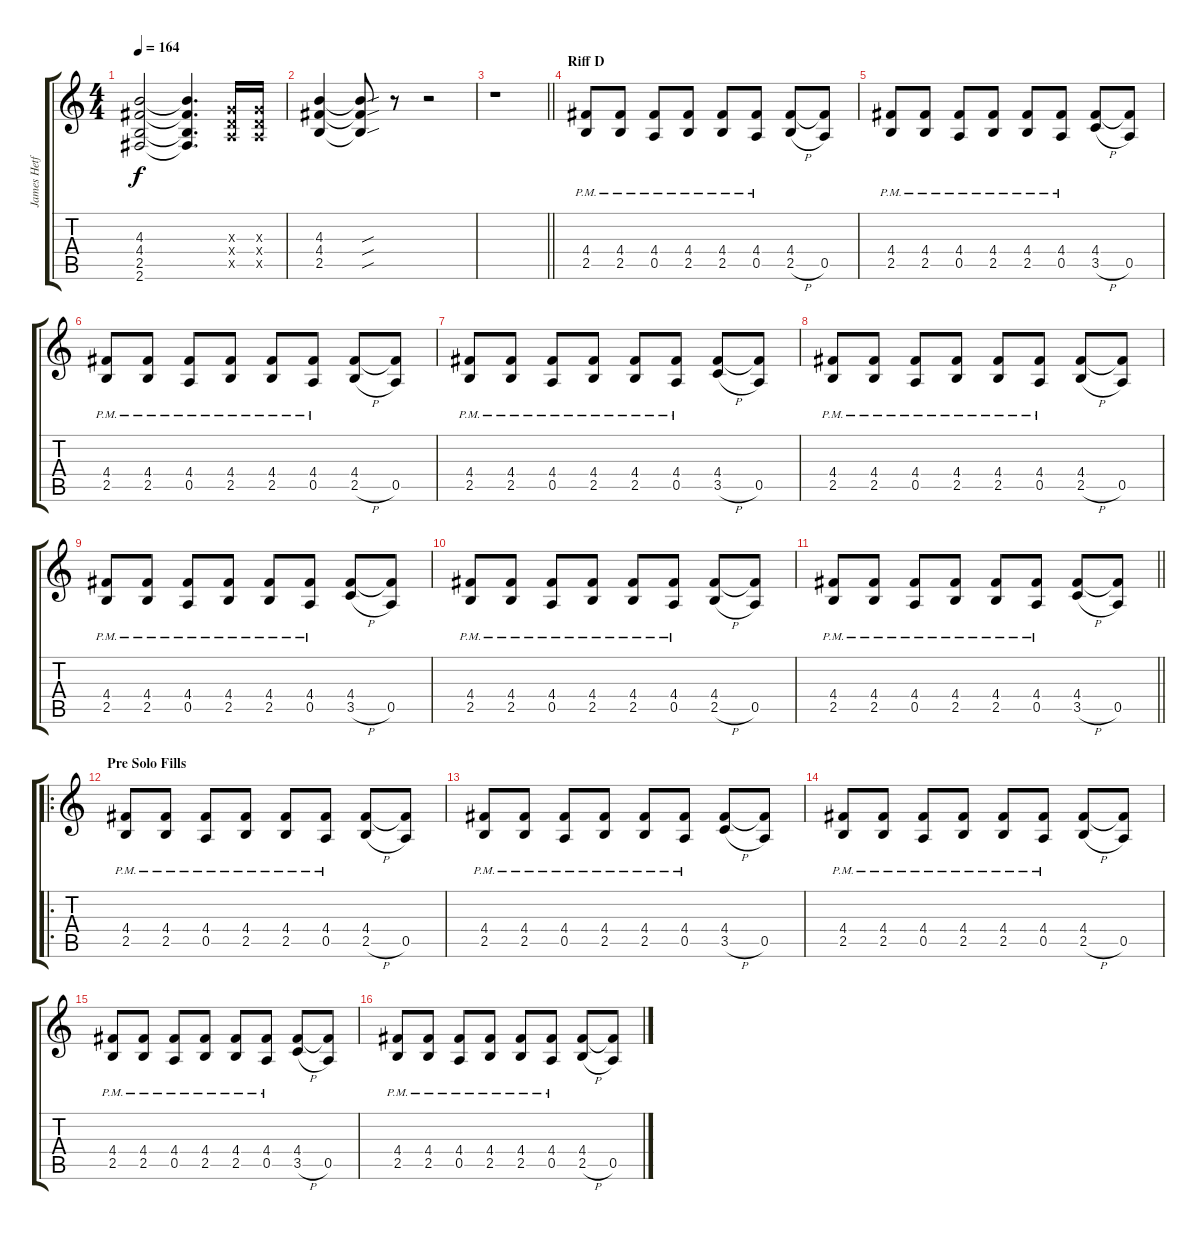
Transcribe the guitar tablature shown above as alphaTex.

\track ("James Hetfield" "James Hetf") {instrument distortionguitar}
\staff {score tabs}
\tuning (E4 B3 G3 D3 A2 E2) {hide}
\ts (4 4)
\tempo 164
\clef g2
\ks c
(4.3{t} 4.4{t} 2.5{t} 2.6{t}).2{dy f} (4.3{t} 4.4{t} 2.5{t} 2.6{t}).4{d} (0.3{x} 0.4{x} 0.5{x}).16 (0.3{x} 0.4{x} 0.5{x}).16 |
(4.3 4.4 2.5).4 (4.3{sou t} 4.4{sou t} 2.5{sou t}).8 r.8 r.2 |
\barLineRight lightlight
r.1 |
\section ("" "Riff D")
(4.4{pm} 2.5{pm}).8 (4.4{pm} 2.5{pm}).8 (4.4{pm} 0.5{pm}).8 (4.4{pm} 2.5{pm}).8 (4.4{pm} 2.5{pm}).8 (4.4{pm} 0.5{pm}).8 (4.4 2.5{h}).8 (4.4{t} 0.5).8 |
(4.4{pm} 2.5{pm}).8 (4.4{pm} 2.5{pm}).8 (4.4{pm} 0.5{pm}).8 (4.4{pm} 2.5{pm}).8 (4.4{pm} 2.5{pm}).8 (4.4{pm} 0.5{pm}).8 (4.4 3.5{h}).8 (4.4{t} 0.5).8 |
(4.4{pm} 2.5{pm}).8 (4.4{pm} 2.5{pm}).8 (4.4{pm} 0.5{pm}).8 (4.4{pm} 2.5{pm}).8 (4.4{pm} 2.5{pm}).8 (4.4{pm} 0.5{pm}).8 (4.4 2.5{h}).8 (4.4{t} 0.5).8 |
(4.4{pm} 2.5{pm}).8 (4.4{pm} 2.5{pm}).8 (4.4{pm} 0.5{pm}).8 (4.4{pm} 2.5{pm}).8 (4.4{pm} 2.5{pm}).8 (4.4{pm} 0.5{pm}).8 (4.4 3.5{h}).8 (4.4{t} 0.5).8 |
(4.4{pm} 2.5{pm}).8 (4.4{pm} 2.5{pm}).8 (4.4{pm} 0.5{pm}).8 (4.4{pm} 2.5{pm}).8 (4.4{pm} 2.5{pm}).8 (4.4{pm} 0.5{pm}).8 (4.4 2.5{h}).8 (4.4{t} 0.5).8 |
(4.4{pm} 2.5{pm}).8 (4.4{pm} 2.5{pm}).8 (4.4{pm} 0.5{pm}).8 (4.4{pm} 2.5{pm}).8 (4.4{pm} 2.5{pm}).8 (4.4{pm} 0.5{pm}).8 (4.4 3.5{h}).8 (4.4{t} 0.5).8 |
(4.4{pm} 2.5{pm}).8 (4.4{pm} 2.5{pm}).8 (4.4{pm} 0.5{pm}).8 (4.4{pm} 2.5{pm}).8 (4.4{pm} 2.5{pm}).8 (4.4{pm} 0.5{pm}).8 (4.4 2.5{h}).8 (4.4{t} 0.5).8 |
\barLineRight lightlight
(4.4{pm} 2.5{pm}).8 (4.4{pm} 2.5{pm}).8 (4.4{pm} 0.5{pm}).8 (4.4{pm} 2.5{pm}).8 (4.4{pm} 2.5{pm}).8 (4.4{pm} 0.5{pm}).8 (4.4 3.5{h}).8 (4.4{t} 0.5).8 |
\ro
\section ("" "Pre Solo Fills")
(4.4{pm} 2.5{pm}).8 (4.4{pm} 2.5{pm}).8 (4.4{pm} 0.5{pm}).8 (4.4{pm} 2.5{pm}).8 (4.4{pm} 2.5{pm}).8 (4.4{pm} 0.5{pm}).8 (4.4 2.5{h}).8 (4.4{t} 0.5).8 |
(4.4{pm} 2.5{pm}).8 (4.4{pm} 2.5{pm}).8 (4.4{pm} 0.5{pm}).8 (4.4{pm} 2.5{pm}).8 (4.4{pm} 2.5{pm}).8 (4.4{pm} 0.5{pm}).8 (4.4 3.5{h}).8 (4.4{t} 0.5).8 |
(4.4{pm} 2.5{pm}).8 (4.4{pm} 2.5{pm}).8 (4.4{pm} 0.5{pm}).8 (4.4{pm} 2.5{pm}).8 (4.4{pm} 2.5{pm}).8 (4.4{pm} 0.5{pm}).8 (4.4 2.5{h}).8 (4.4{t} 0.5).8 |
(4.4{pm} 2.5{pm}).8 (4.4{pm} 2.5{pm}).8 (4.4{pm} 0.5{pm}).8 (4.4{pm} 2.5{pm}).8 (4.4{pm} 2.5{pm}).8 (4.4{pm} 0.5{pm}).8 (4.4 3.5{h}).8 (4.4{t} 0.5).8 |
(4.4{pm} 2.5{pm}).8 (4.4{pm} 2.5{pm}).8 (4.4{pm} 0.5{pm}).8 (4.4{pm} 2.5{pm}).8 (4.4{pm} 2.5{pm}).8 (4.4{pm} 0.5{pm}).8 (4.4 2.5{h}).8 (4.4{t} 0.5).8
